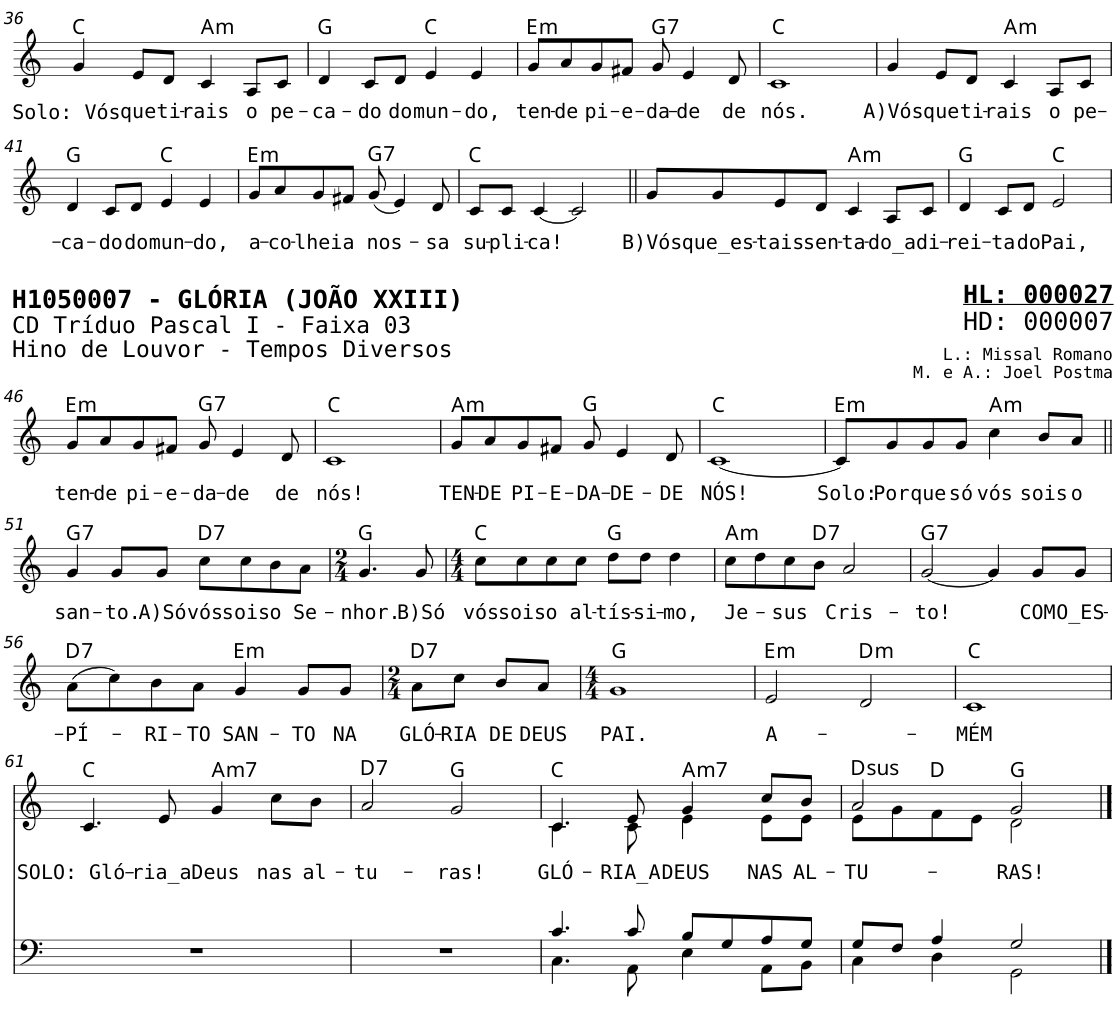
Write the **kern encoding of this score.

**kern	**kern	**text	**harte
*part2	*part1	*part1	*part1
*staff2	*staff1	*staff1	*
*I"Homens	*I"Mulheres	*	*
!!LO:PB:g=z
*clefF4	*clefG2	*	*
*k[]	*k[]	*	*
*M4/4	*M4/4	*	*
=36	=36	=36	=36
!	!	!LO:LY:b	!
1r	4g/	Solo: Vós	C:maj
!	!	!LO:LY:b	!
.	8e/L	que	.
!	!	!LO:LY:b	!
.	8d/J	ti-	.
!	!	!LO:LY:b	!LO:H:kt=m
.	4c/	-rais	A:min
!	!	!LO:LY:b	!
.	8A/L	o	.
!	!	!LO:LY:b	!
.	8c/J	pe-	.
=37	=37	=37	=37
!	!	!LO:LY:b	!
1r	4d/	-ca-	G:maj
!	!	!LO:LY:b	!
.	8c/L	-do	.
!	!	!LO:LY:b	!
.	8d/J	do	.
!	!	!LO:LY:b	!
.	4e/	mun-	C:maj
!	!	!LO:LY:b	!
.	4e/	-do,	.
=38	=38	=38	=38
!	!	!LO:LY:b	!LO:H:kt=m
1r	8g/L	ten-	E:min
!	!	!LO:LY:b	!
.	8a/	-de	.
!	!	!LO:LY:b	!
.	8g/	pi-	.
!	!	!LO:LY:b	!
.	8f#X/J	-e-	.
!	!	!LO:LY:b	!LO:H:kt=7
.	8g/	-da-	G:7
!	!	!LO:LY:b	!
.	4e/	-de	.
!	!	!LO:LY:b	!
.	8d/	de	.
=39	=39	=39	=39
!	!	!LO:LY:b	!
1r	1c	nós.	C:maj
=40	=40	=40	=40
!	!	!LO:LY:b	!
1r	4g/	A)Vós	.
!	!	!LO:LY:b	!
.	8e/L	que	.
!	!	!LO:LY:b	!
.	8d/J	ti-	.
!	!	!LO:LY:b	!LO:H:kt=m
.	4c/	-rais	A:min
!	!	!LO:LY:b	!
.	8A/L	o	.
!	!	!LO:LY:b	!
.	8c/J	pe-	.
!!LO:LB:g=z
=41	=41	=41	=41
!	!	!LO:LY:b	!
1r	4d/	-ca-	G:maj
!	!	!LO:LY:b	!
.	8c/L	-do	.
!	!	!LO:LY:b	!
.	8d/J	do	.
!	!	!LO:LY:b	!
.	4e/	mun-	C:maj
!	!	!LO:LY:b	!
.	4e/	-do,	.
=42	=42	=42	=42
!	!	!LO:LY:b	!LO:H:kt=m
1r	8g/L	a-	E:min
!	!	!LO:LY:b	!
.	8a/	-co-	.
!	!	!LO:LY:b	!
.	8g/	-lhei	.
!	!	!LO:LY:b	!
.	8f#X/J	a	.
!	!	!LO:LY:b	!LO:H:kt=7
.	(8g/	nos-	G:7
.	4e/)	.	.
!	!	!LO:LY:b	!
.	8d/	-sa	.
=43	=43	=43	=43
!	!	!LO:LY:b	!
1r	8c/L	su-	C:maj
!	!	!LO:LY:b	!
.	8c/J	-pli-	.
!	!	!LO:LY:b	!
.	[4c/	-ca!	.
.	2c/]	.	.
=44||	=44||	=44||	=44||
!	!	!LO:LY:b	!
1r	8g/L	B)Vós	.
!	!	!LO:LY:b	!
.	8g/	que_es-	.
!	!	!LO:LY:b	!
.	8e/	-tais	.
!	!	!LO:LY:b	!
.	8d/J	sen-	.
!	!	!LO:LY:b	!LO:H:kt=m
.	4c/	-ta-	A:min
!	!	!LO:LY:b	!
.	8A/L	-do_a	.
!	!	!LO:LY:b	!
.	8c/J	di-	.
=45	=45	=45	=45
!	!	!LO:LY:b	!
1r	4d/	-rei-	G:maj
!	!	!LO:LY:b	!
.	8c/L	-ta	.
!	!	!LO:LY:b	!
.	8d/J	do	.
!	!	!LO:LY:b	!
.	2e/	Pai,	C:maj
!!LO:LB:g=z
=46	=46	=46	=46
!	!	!LO:LY:b	!LO:H:kt=m
1r	8g/L	ten-	E:min
!	!	!LO:LY:b	!
.	8a/	-de	.
!	!	!LO:LY:b	!
.	8g/	pi-	.
!	!	!LO:LY:b	!
.	8f#X/J	-e-	.
!	!	!LO:LY:b	!LO:H:kt=7
.	8g/	-da-	G:7
!	!	!LO:LY:b	!
.	4e/	-de	.
!	!	!LO:LY:b	!
.	8d/	de	.
=47	=47	=47	=47
!	!	!LO:LY:b	!
1r	1c	nós!	C:maj
=48	=48	=48	=48
!	!	!LO:LY:b	!LO:H:kt=m
1r	8g/L	TEN-	A:min
!	!	!LO:LY:b	!
.	8a/	-DE	.
!	!	!LO:LY:b	!
.	8g/	PI-	.
!	!	!LO:LY:b	!
.	8f#X/J	-E-	.
!	!	!LO:LY:b	!
.	8g/	-DA-	G:maj
!	!	!LO:LY:b	!
.	4e/	-DE-	.
!	!	!LO:LY:b	!
.	8d/	-DE	.
=49	=49	=49	=49
!	!	!LO:LY:b	!
1r	[1c	NÓS!	C:maj
=50	=50	=50	=50
!	!	!LO:LY:b	!LO:H:kt=m
1r	8c/L]	Solo:	E:min
!	!	!LO:LY:b	!
.	8g/	Por	.
!	!	!LO:LY:b	!
.	8g/	que	.
!	!	!LO:LY:b	!
.	8g/J	só	.
!	!	!LO:LY:b	!LO:H:kt=m
.	4cc\	vós	A:min
!	!	!LO:LY:b	!
.	8b/L	sois	.
!	!	!LO:LY:b	!
.	8a/J	o	.
!!LO:LB:g=z
=51||	=51||	=51||	=51||
!	!	!LO:LY:b	!LO:H:kt=7
1r	4g/	san-	G:7
!	!	!LO:LY:b	!
.	8g/L	-to.	.
!	!	!LO:LY:b	!
.	8g/J	A)Só	.
!	!	!LO:LY:b	!LO:H:kt=7
.	8cc\L	vós	D:7
!	!	!LO:LY:b	!
.	8cc\	sois	.
!	!	!LO:LY:b	!
.	8b\	o	.
!	!	!LO:LY:b	!
.	8a\J	Se-	.
=52	=52	=52	=52
*M2/4	*M2/4	*	*
!	!	!LO:LY:b	!
2r	4.g/	-nhor.	G:maj
!	!	!LO:LY:b	!
.	8g/	B)Só	.
=53	=53	=53	=53
*M4/4	*M4/4	*	*
!	!	!LO:LY:b	!
1r	8cc\L	vós	C:maj
!	!	!LO:LY:b	!
.	8cc\	sois	.
!	!	!LO:LY:b	!
.	8cc\	o	.
!	!	!LO:LY:b	!
.	8cc\J	al-	.
!	!	!LO:LY:b	!
.	8dd\L	-tís-	G:maj
!	!	!LO:LY:b	!
.	8dd\J	-si-	.
!	!	!LO:LY:b	!
.	4dd\	-mo,	.
=54	=54	=54	=54
!	!	!LO:LY:b	!LO:H:kt=m
1r	8cc\L	Je-	A:min
.	8dd\	.	.
!	!	!LO:LY:b	!
.	8cc\	-sus	.
!	!	!	!LO:H:kt=7
.	8b\J	.	D:7
!	!	!LO:LY:b	!
.	2a/	Cris-	.
=55	=55	=55	=55
!	!	!LO:LY:b	!LO:H:kt=7
1r	[2g/	-to!	G:7
.	4g/]	.	.
!	!	!LO:LY:b	!
.	8g/L	COM	.
!	!	!LO:LY:b	!
.	8g/J	O_ES-	.
!!LO:LB:g=z
=56	=56	=56	=56
!	!	!LO:LY:b	!LO:H:kt=7
1r	(8a\L	-PÍ-	D:7
.	8cc\)	.	.
!	!	!LO:LY:b	!
.	8b\	-RI-	.
!	!	!LO:LY:b	!
.	8a\J	-TO	.
!	!	!LO:LY:b	!LO:H:kt=m
.	4g/	SAN-	E:min
!	!	!LO:LY:b	!
.	8g/L	-TO	.
!	!	!LO:LY:b	!
.	8g/J	NA	.
=57	=57	=57	=57
*M2/4	*M2/4	*	*
!	!	!LO:LY:b	!LO:H:kt=7
2r	8a\L	GLÓ-	D:7
!	!	!LO:LY:b	!
.	8cc\J	-RIA	.
!	!	!LO:LY:b	!
.	8b/L	DE	.
!	!	!LO:LY:b	!
.	8a/J	DEUS	.
=58	=58	=58	=58
*M4/4	*M4/4	*	*
!	!	!LO:LY:b	!
1r	1g	PAI.	G:maj
=59	=59	=59	=59
!	!	!LO:LY:b	!LO:H:kt=m
1r	2e/	A-	E:min
!	!	!	!LO:H:kt=m
.	2d/	.	D:min
=60	=60	=60	=60
!	!	!LO:LY:b	!
1r	1c	-MÉM	C:maj
!!LO:LB:g=z
=61	=61	=61	=61
!	!	!LO:LY:b	!
1r	4.c/	SOLO: Gló-	C:maj
!	!	!LO:LY:b	!
.	8e/	-ria_a	.
!	!	!LO:LY:b	!LO:H:kt=m7
.	4g/	Deus	A:min7
!	!	!LO:LY:b	!
.	8cc\L	nas	.
!	!	!LO:LY:b	!
.	8b\J	al-	.
=62	=62	=62	=62
!	!	!LO:LY:b	!LO:H:kt=7
1r	2a/	-tu-	D:7
!	!	!LO:LY:b	!
.	2g/	-ras!	G:maj
=63	=63	=63	=63
*^	*	*	*
*	*^	*	*	*
!	!	!	!	!LO:LY:b	!
*	*	*	*^	*	*
1ryy	4.c/	4.C\	4.c/	4.c\	GLÓ-	C:maj
!	!	!	!	!	!LO:LY:b	!
.	8c/	8AA\	8e/	8c\	-RIA_A	.
!	!	!	!	!	!LO:LY:b	!LO:H:kt=m7
.	8B/L	4E\	4g/	4e\	DEUS	A:min7
.	8G/	.	.	.	.	.
!	!	!	!	!	!LO:LY:b	!
.	8A/	8AA\L	8cc/L	8e\L	NAS	.
!	!	!	!	!	!LO:LY:b	!
.	8G/J	8BB\J	8b/J	8e\J	AL-	.
=64	=64	=64	=64	=64	=64	=64
!	!	!	!	!	!LO:LY:b	!LO:H:kt=sus
1ryy	8G/L	4C\	2a/	8e\L	-TU-	D:sus4
.	8F/J	.	.	8g\	.	.
.	4A/	4D\	.	8f\	.	D:maj
.	.	.	.	8e\J	.	.
!	!	!	!	!	!LO:LY:b	!
.	2G/	2GG\	2g/	2d\	-RAS!	G:maj
*v	*v	*v	*	*	*	*
*	*v	*v	*	*
==	==	==	==
*-	*-	*-	*-
